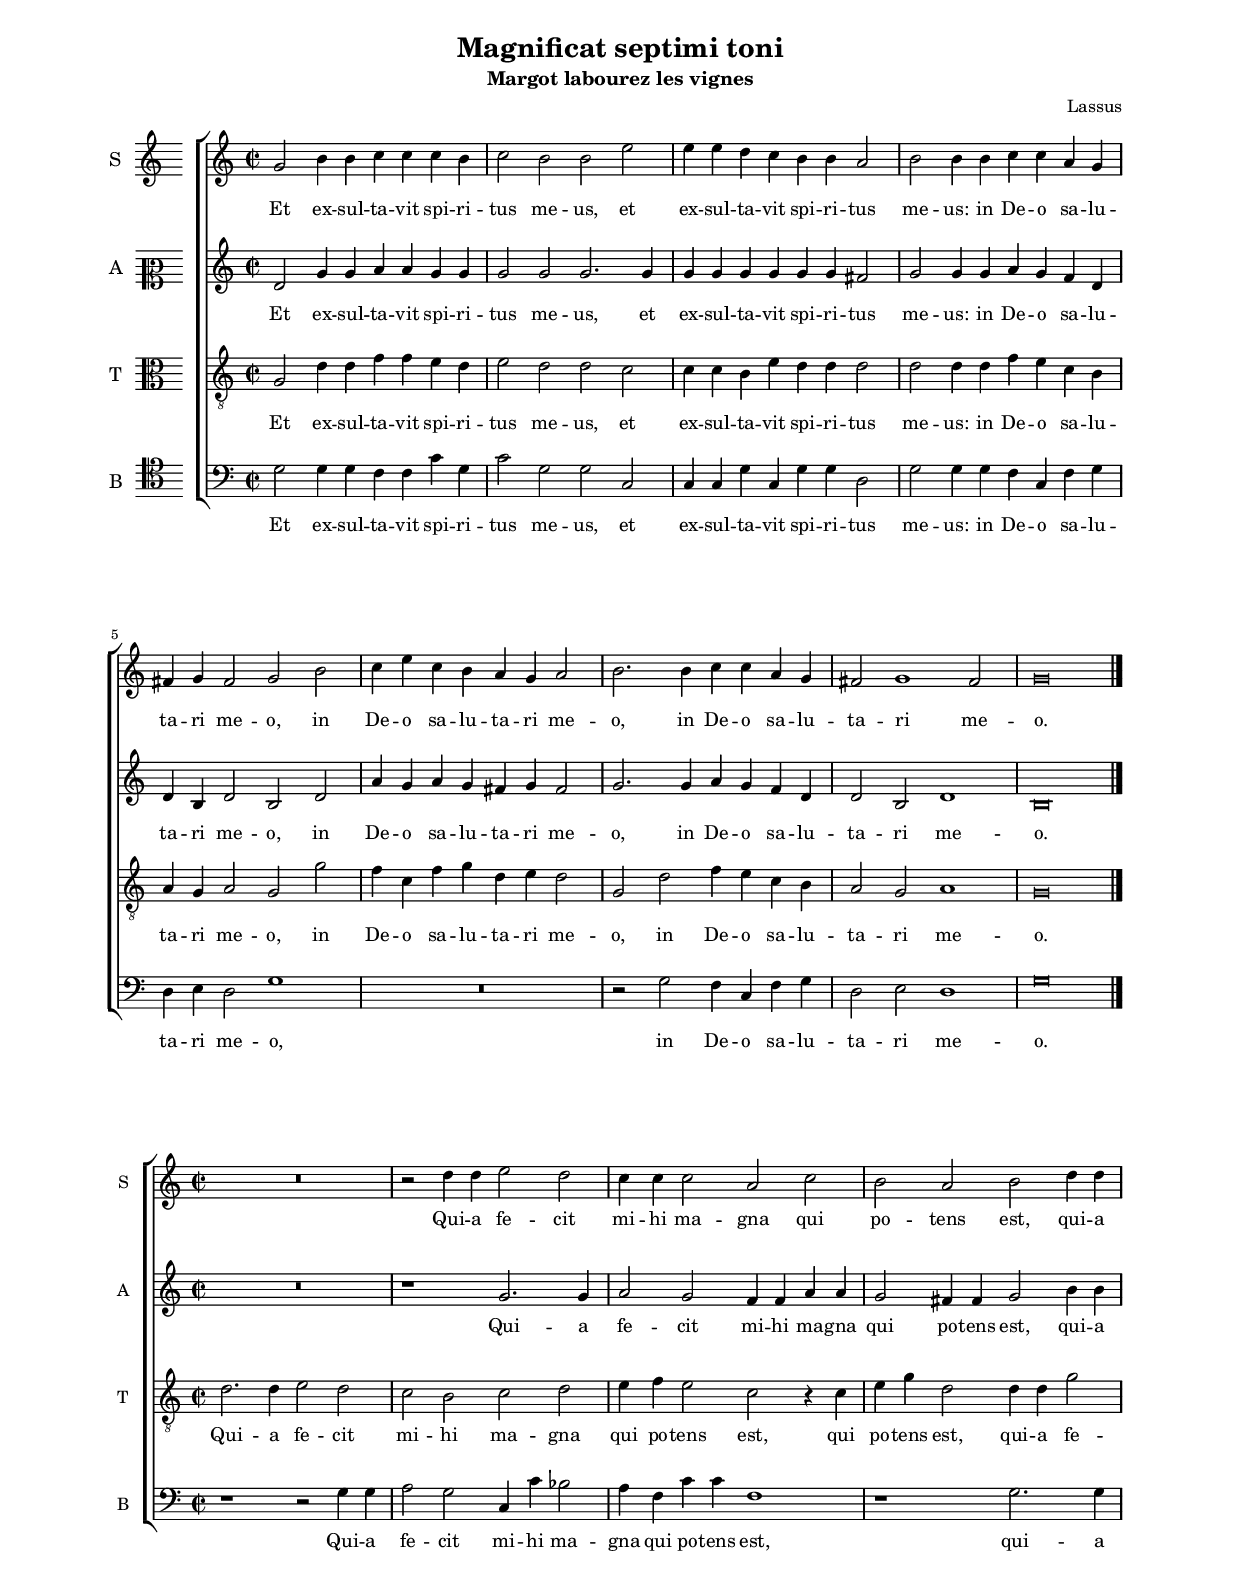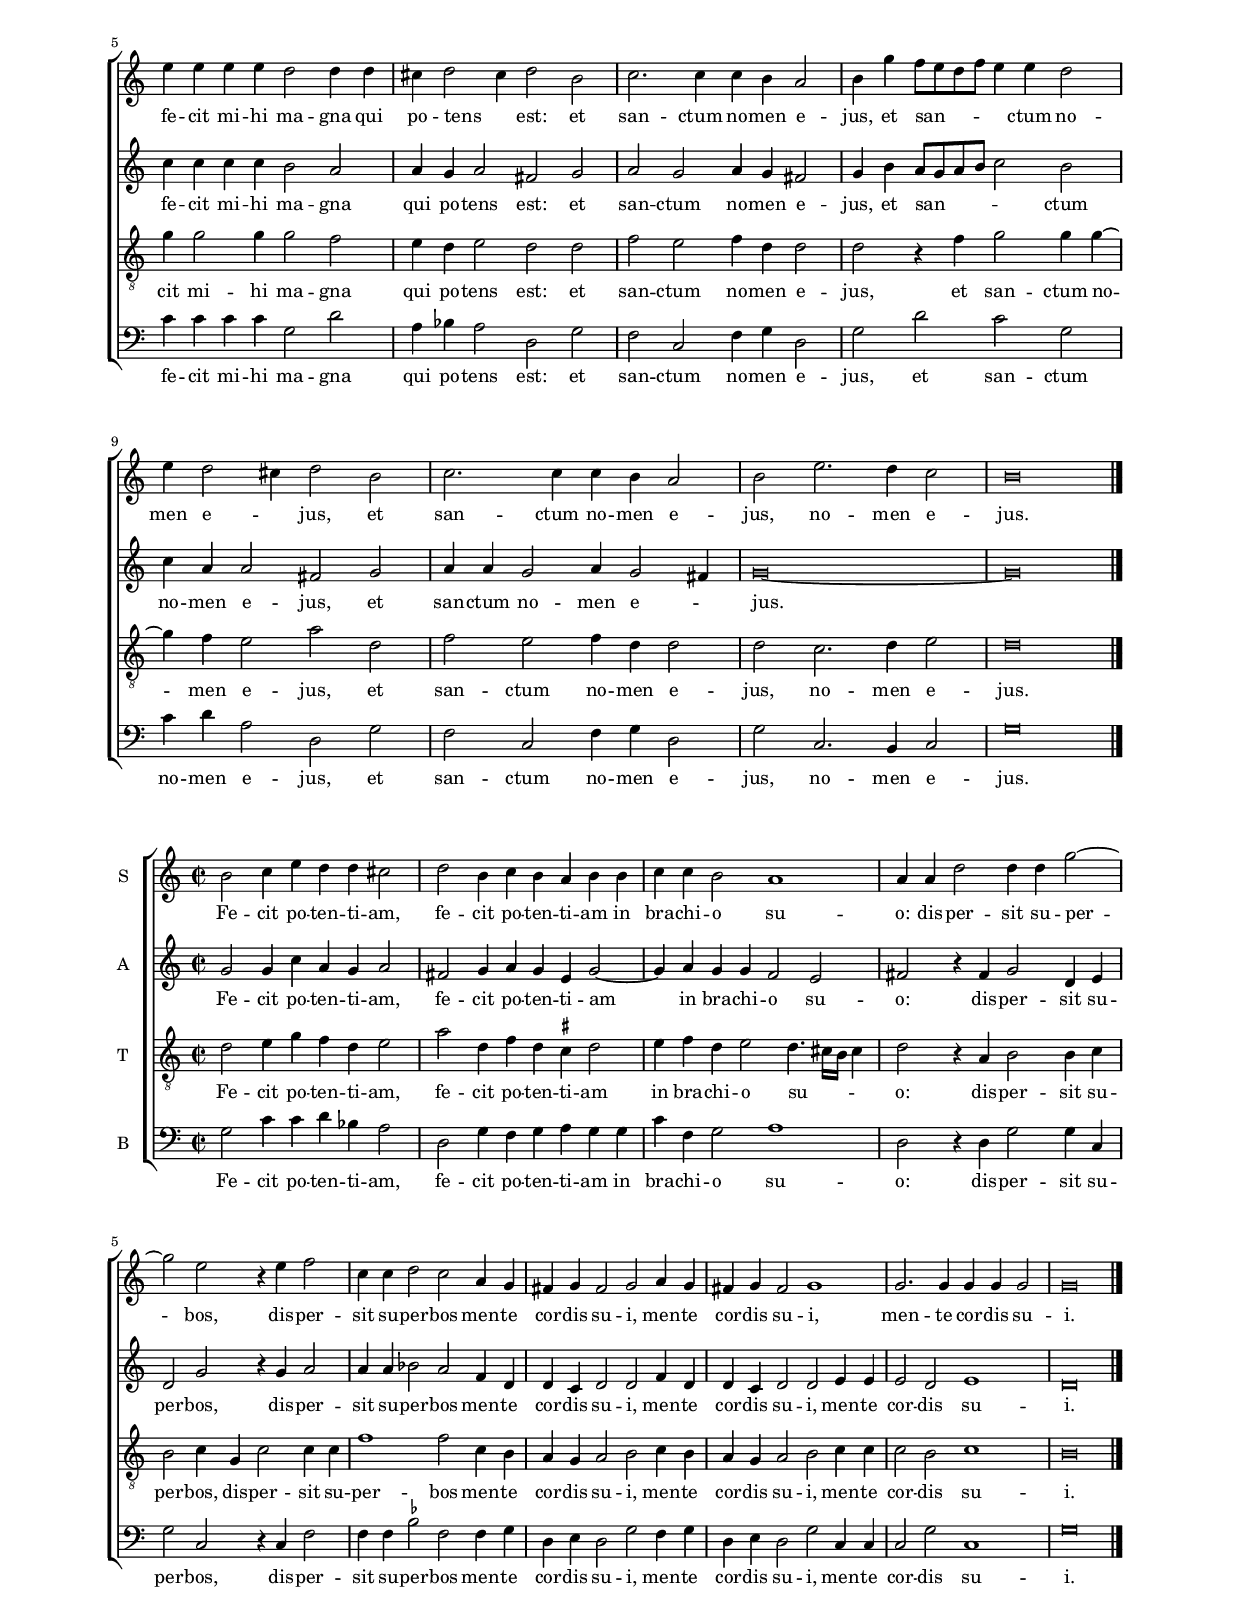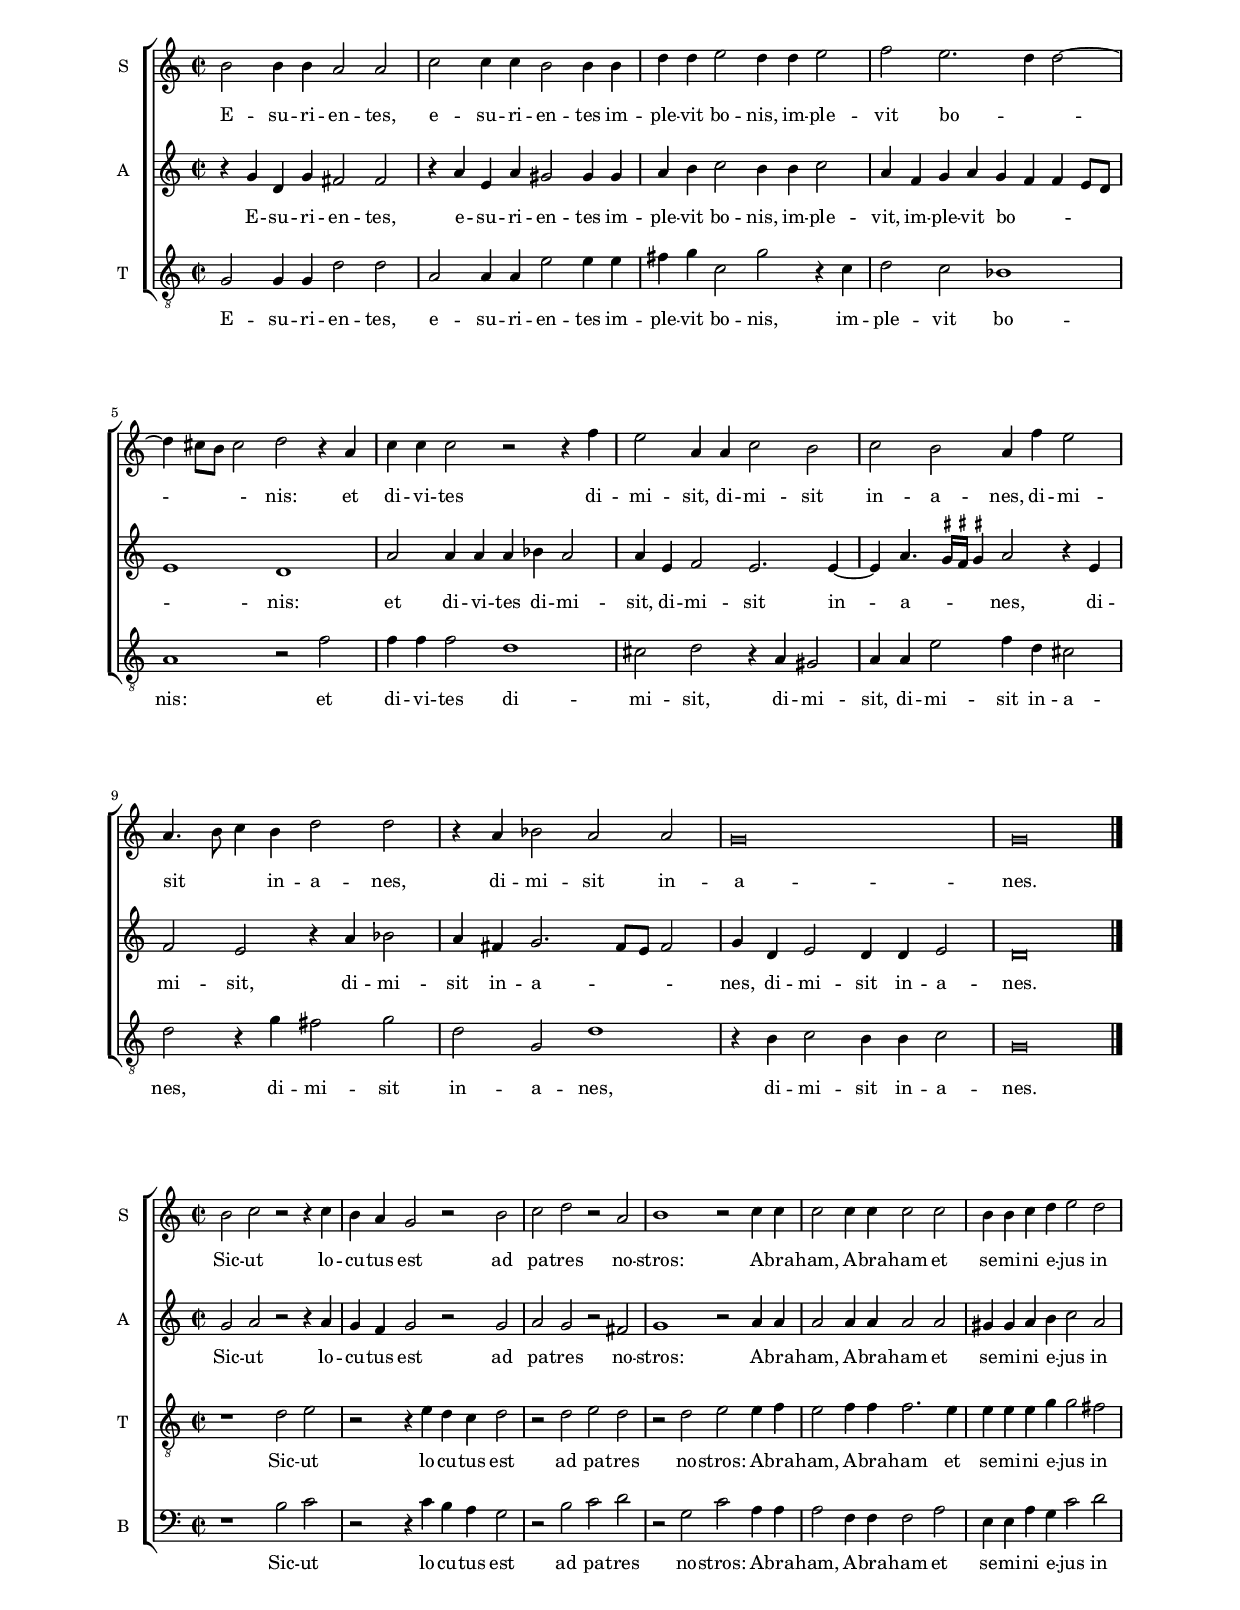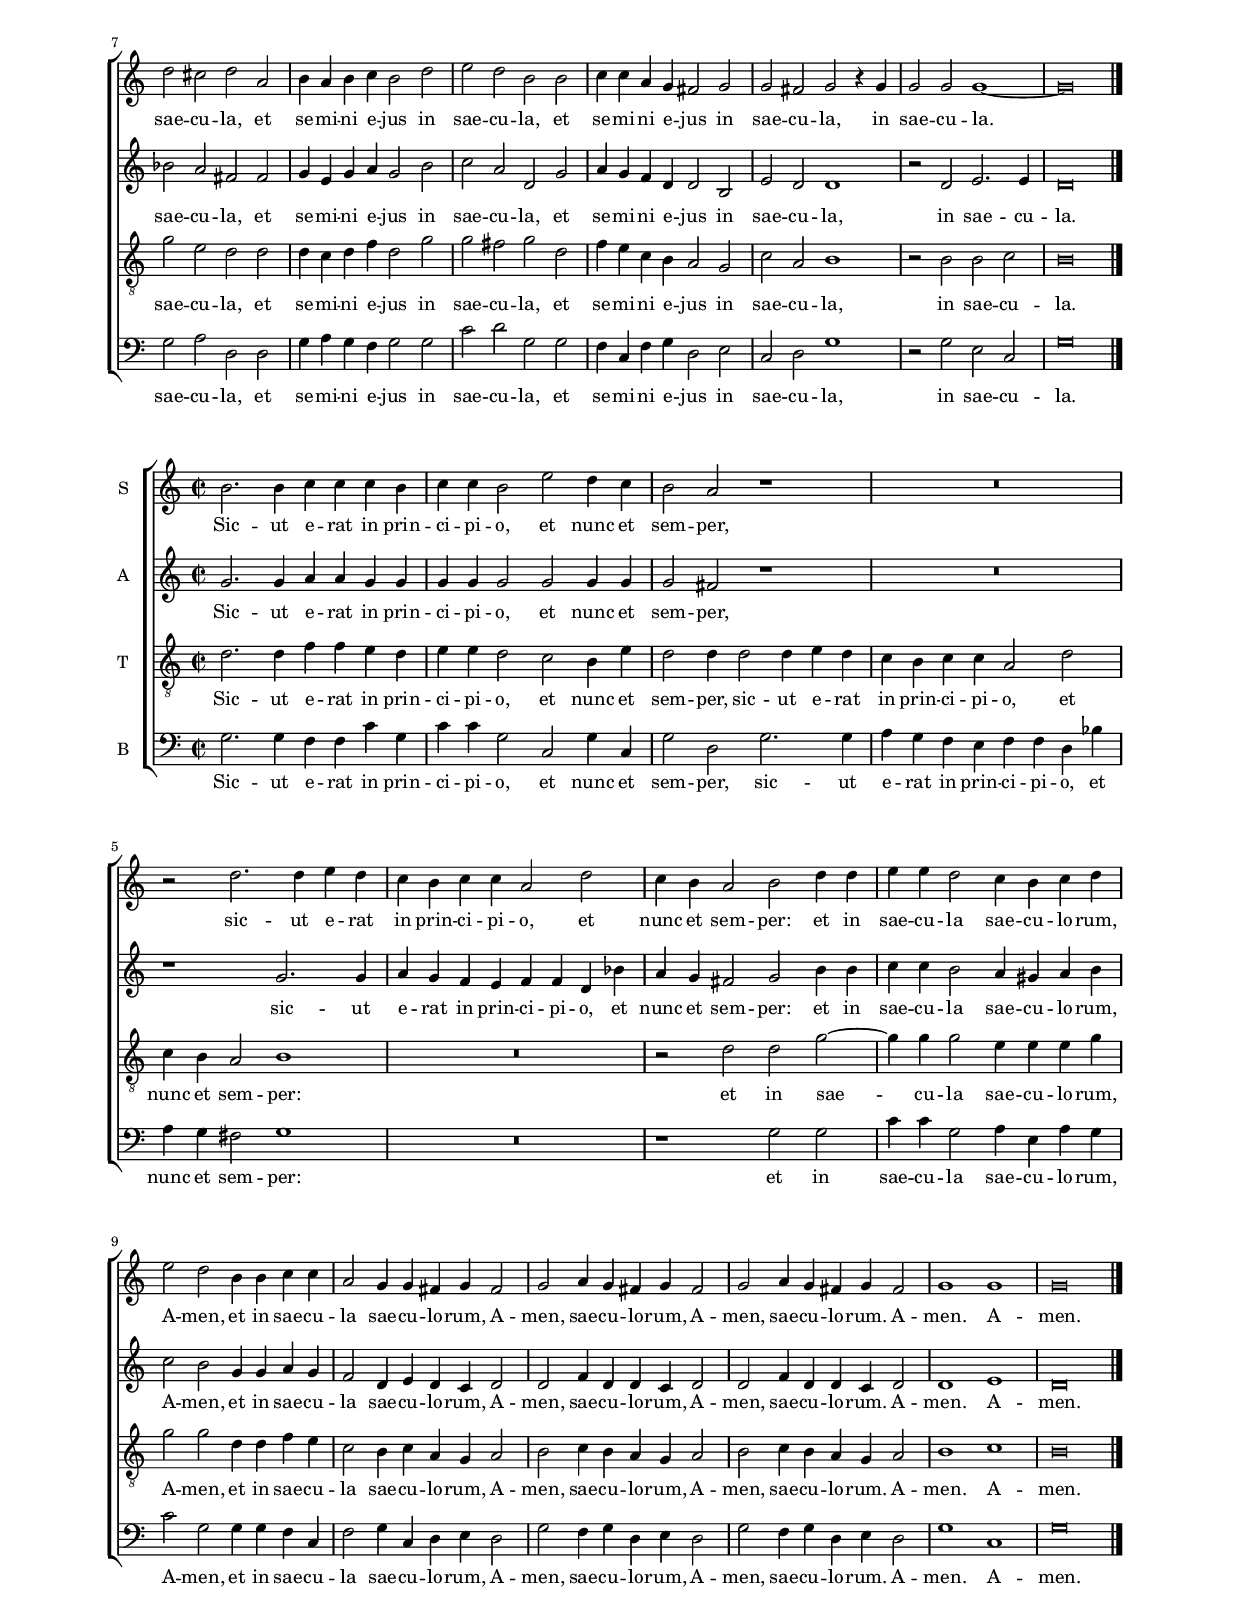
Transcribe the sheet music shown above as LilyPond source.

\version "2.18.2"
\include "deutsch.ly"
#(set-global-staff-size 15)
#(ly:set-option 'point-and-click #f)


\header
{
  title="Magnificat septimi toni"
  subtitle="Margot labourez les vignes"
  composer="Lassus"
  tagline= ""
}
	
	ficta = { \once \set suggestAccidentals = ##t }
	
	forget = #(define-music-function (parser location music) (ly:music?) #{
		\accidentalStyle forget
		$music
		\accidentalStyle default
		#})
	
	m = \melisma
	me = \melismaEnd


\paper
	{
	top-margin = 1.4 \cm
	bottom-margin = 1.8 \cm
	left-margin = 2 \cm
	line-width = 17 \cm
	ragged-bottom = ##f
	ragged-last-bottom = ##f
	print-page-number = ##f
	score-system-spacing = #'((basic-distance . 18) (minimum-distance . 13) (padding . 6) (strechability . 250))
	system-system-spacing = #'((basic-distance . 18) (minimum-distance . 13) (padding . 6) (strechability . 250))
%	scoreTitleMarkup = \markup { \fill-line  { \null \fontsize #2 \bold \fromproperty #'header:piece \fromproperty #'header:opus } }
%	systems-per-page = 3
%	min-systems-per-page = 3
%	oddHeaderMarkup = \markup { \fill-line { \null \null \column \right-align { \fontsize #1 \fromproperty #'page:page-number-string \null } } }
%	evenHeaderMarkup = \markup { \column \right-align { \fontsize #1 \fromproperty #'page:page-number-string \null } }
	}

global = {
	\key c \major
	\time 2/2 \set Score.measureLength = #(ly:make-moment 2/1)
	}
	

incipitcantus = \markup { \score {
	{
	\set Staff.instrumentName = \markup { \fontsize #1 "S" }
	\key c \major
	\clef violin
	s4 \bar ""
	}
	\layout  {
	raggedright = ##t
	indent = 0.6 \cm
	line-width = 1.4 \cm
	\context { \Staff \remove Time_signature_engraver }
	\override Staff.Clef.Y-extent = #'(0 . 0)
	}} \hspace #1 }
      
      
incipitaltus = \markup { \score {
	{
	\set Staff.instrumentName = \markup { \fontsize #1 "A" }
	\key c \major
	\clef mezzosoprano
	s4 \bar ""
	}
	\layout  {
	raggedright = ##t
	indent = 0.6 \cm
	line-width = 1.4 \cm
	\context { \Staff \remove Time_signature_engraver }
	\override Staff.Clef.Y-extent = #'(0 . 0)
	}} \hspace #1 }


incipittenor = \markup { \score {
	{
	\set Staff.instrumentName = \markup { \fontsize #1 "T" }
	\key c \major
	\clef alto
	s4 \bar ""
	}
	\layout  {
	raggedright = ##t
	indent = 0.6 \cm
	line-width = 1.4 \cm
	\context { \Staff \remove Time_signature_engraver }
	\override Staff.Clef.Y-extent = #'(0 . 0)
	}} \hspace #1 }
     
      
incipitbassus = \markup { \score {
	{
	\set Staff.instrumentName = \markup { \fontsize #1 "B" }
	\key c \major
	\clef tenor
	s4 \bar ""
	}
	\layout  {
	raggedright = ##t
	indent = 0.6 \cm
	line-width = 1.4 \cm
	\context { \Staff \remove Time_signature_engraver }
	\override Staff.Clef.Y-extent = #'(0 . 0)
	}} \hspace #1 }


cantus =  \relative c''
	{
	g2 h4 h c c c h
	c2 h h e
	e4 e d c h h a2
	h2 h4 h c c a g
%5
	fis4 g fis2 g h |
	c4 e c h a g a2
	h2. h4 c c a g
	fis2 g1 fis2
	g\breve \bar "|."
	}


altus =  \relative c'
       {
	d2 g4 g a a g g
	g2 g g2. g4
	g4 g g g g g fis2
	g2 g4 g a g f d
%5
	d4 h d2 h d |
	a'4 g a g fis g fis2
	g2. g4 a g f d
	d2 h d1
	h\breve |
	}


tenor =  \relative c'
	{
	g2 d'4 d f f e d
	e2 d d c
	c4 c h e d d d2
	d2 d4 d f e c h
%5
	a4 g a2 g g' |
	f4 c f g d e d2
	g,2 d' f4 e c h
	a2 g a1
	g\breve |
	}


bassus  =  \relative c
	{
	g'2 g4 g f f c' g
	c2 g g c,
	c4 c g' c, g' g d2
	g2 g4 g f c f g
%5
	d4 e d2 g1 |
	R\breve
	r2 g2 f4 c f g
	d2 e d1
	g\breve |
	}


lyricscantus = \lyricmode {
	Et ex -- sul -- ta -- vit spi -- ri -- tus me -- us,
	et ex -- sul -- ta -- vit spi -- ri -- tus me -- us:
	in De -- o sa -- lu -- ta -- ri me -- o,
	in De -- o sa -- lu -- ta -- ri me -- o,
	in De -- o sa -- lu -- ta -- ri me -- o.
	}


lyricsaltus = \lyricmode {
	Et ex -- sul -- ta -- vit spi -- ri -- tus me -- us,
	et ex -- sul -- ta -- vit spi -- ri -- tus me -- us:
	in De -- o sa -- lu -- ta -- ri me -- o,
	in De -- o sa -- lu -- ta -- ri me -- o,
	in De -- o sa -- lu -- ta -- ri me -- o.
	}


lyricstenor = \lyricmode {
	Et ex -- sul -- ta -- vit spi -- ri -- tus me -- us,
	et ex -- sul -- ta -- vit spi -- ri -- tus me -- us:
	in De -- o sa -- lu -- ta -- ri me -- o,
	in De -- o sa -- lu -- ta -- ri me -- o,
	in De -- o sa -- lu -- ta -- ri me -- o.
	}


lyricsbassus = \lyricmode {
	Et ex -- sul -- ta -- vit spi -- ri -- tus me -- us,
	et ex -- sul -- ta -- vit spi -- ri -- tus me -- us:
	in De -- o sa -- lu -- ta -- ri me -- o,
	in De -- o sa -- lu -- ta -- ri me -- o.
	}


\score
{  
	% \transpose {
	\new ChoirStaff \with { \override StaffGrouper.staff-staff-spacing.basic-distance = #12 }
	<<

	\new Staff << \global
	\new Voice="v1" {
		\set Staff.instrumentName=\incipitcantus
		\set Staff.midiInstrument = "reed organ"
		\clef violin
		\cantus }
	\new Lyrics \lyricsto "v1" {\lyricscantus }
	>>


	\new Staff << \global
	\new Voice="v2" {
		\set Staff.instrumentName=\incipitaltus
		\set Staff.midiInstrument = "reed organ"
		\clef violin 
		\altus}
	\new Lyrics \lyricsto "v2" {\lyricsaltus }
	>>


	\new Staff << \global
	\new Voice="v3" {
		\set Staff.instrumentName=\incipittenor
		\set Staff.midiInstrument = "reed organ"
		\clef "G_8"
		\tenor }
	\new Lyrics \lyricsto "v3" {\lyricstenor }
	>>


	\new Staff << \global
	\new Voice="v4" {
		\set Staff.instrumentName=\incipitbassus
		\set Staff.midiInstrument = "reed organ"
		\clef bass
		\bassus }
	\new Lyrics \lyricsto "v4" {\lyricsbassus}
	>>

	>>
	% } % transpose

	\layout
	{
	indent = 1.5 \cm
	\context { \Lyrics \override VerticalAxisGroup.nonstaff-relatedstaff-spacing.padding = #2 }
%	\context { \Staff \override TimeSignature.break-visibility = #end-of-line-invisible }
%	\context { \Staff \override InstrumentName.X-offset = #'-25 }
	\context { \Score \override BarNumber.padding = #2 }
	\context { \Voice \override NoteHead.style = #'baroque }
	}


\midi
	{
    	\tempo 2 = 90
	}

}

%%%%%%%%%%%%%%%%%%%%   2. QUIA FECIT MIHI MAGNA


global = {
	\key c \major
	\time 2/2 \set Score.measureLength = #(ly:make-moment 2/1)
	}


cantus =  \relative c''
	{
	R\breve
	r2 d4 d e2 d
	c4 c c2 a c
	h2 a h d4 d
%5
	e4 e e e d2 d4 d |
	cis4 d2 cis4 d2 h
	c2. c4 c h a2
	h4 g' f8 e d f e4 e d2
	e4 d2 cis4 d2 h
%10
	c2. c4 c h a2 |
	h2 e2. d4 c2
	h\breve \bar "|." |
	}


altus =  \relative c'
        {
	R\breve
	r1 g'2. g4
	a2 g f4 f a a
	g2 fis4 fis g2 h4 h
%5
	c4 c c c h2 a |
	a4 g a2 fis g
	a2 g a4 g fis2
	g4 h a8 g a h c2 h
	c4 a a2 fis g
%10
	a4 a g2 a4 g2 fis4 |
	g\breve~
	g\breve |
	}


tenor =  \relative c'
	{
	d2. d4 e2 d
	c2 h c d
	e4 f e2 c r4 c
	e4 g d2 d4 d g2
%5
	g4 g2 g4 g2 f |
	e4 d e2 d2 d
	f2 e f4 d d2
	d2 r4 f g2 g4 g~
	g4 f4 e2 a2 d,
%10
	f2 e f4 d d2
	d2 c2. d4 e2
	d\breve |
	}


bassus  =  \relative c
	{
	r1 r2 g'4 g
	a2 g c,4 c' b2
	a4 f c' c f,1
	r1 g2. g4
%5
	c4 c c c g2 d' |
	a4 b a2 d, g
	f2 c f4 g d2
	g2 d' c g
	c4 d a2 d, g
%10
	f2 c f4 g d2 |
	g2 c,2. h4 c2
	g'\breve |
	}


lyricscantus = \lyricmode {
	Qui -- a fe -- cit mi -- hi ma -- gna qui po -- tens est,
	qui -- a fe -- cit mi -- hi ma -- gna qui po -- tens _ est:
	et san -- ctum no -- men e -- jus,
	et san -- _ _ _ _ ctum no -- men e -- _ jus,
	et san -- ctum no -- men e -- jus,
	no -- men e -- jus.
	}


lyricsaltus = \lyricmode {
	Qui -- a fe -- cit mi -- hi ma -- gna qui po -- tens est,
	qui -- a fe -- cit mi -- hi ma -- gna qui po -- tens est:
	et san -- ctum no -- men e -- jus,
	et san -- _ _ _ _ ctum no -- men e -- jus,
	et san -- ctum no -- men e -- _ jus.
	}


lyricstenor = \lyricmode {
	Qui -- a fe -- cit mi -- hi ma -- gna qui po -- tens est,
	qui po -- tens est,
	qui -- a fe -- cit mi -- hi ma -- gna qui po -- tens est:
	et san -- ctum no -- men e -- jus,
	et san -- ctum no -- men e -- jus,
	et san -- ctum no -- men e -- jus,
	no -- men e -- jus.
	}


lyricsbassus = \lyricmode {
	Qui -- a fe -- cit mi -- hi ma -- gna qui po -- tens est,
	qui -- a fe -- cit mi -- hi ma -- gna qui po -- tens est:
	et san -- ctum no -- men e -- jus,
	et san -- ctum no -- men e -- jus,
	et san -- ctum no -- men e -- jus,
	no -- men e -- jus.
	}


\score
{  
	% \transpose {
	\new ChoirStaff \with { \override StaffGrouper.staff-staff-spacing.basic-distance = #12 }
	<<

	\new Staff <<\global
	\new Voice="v1" {
	  \set Staff.instrumentName="S"
		\set Staff.midiInstrument = "reed organ"
		\clef violin
		\cantus }
	\new Lyrics \lyricsto "v1" {\lyricscantus }
	>>


	\new Staff << \global
	\new Voice="v2" {
	  \set Staff.instrumentName="A"
		\set Staff.midiInstrument = "reed organ"
		\clef violin 
		\altus}
	\new Lyrics \lyricsto "v2" {\lyricsaltus }
	>>


	\new Staff <<\global
	\new Voice="v3" {
	  \set Staff.instrumentName="T"
		\set Staff.midiInstrument = "reed organ"
		\clef "G_8"
		\tenor }
	\new Lyrics \lyricsto "v3" {\lyricstenor }
	>>


	\new Staff <<\global
	\new Voice="v4" {
	  \set Staff.instrumentName="B"
		\set Staff.midiInstrument = "reed organ"
		\clef bass
		\bassus }
	\new Lyrics \lyricsto "v4" {\lyricsbassus}
	>>
	
	>>
	% } % transpose

	\layout
	{
	indent = 0.6 \cm
%	\context { \Lyrics \override VerticalAxisGroup.nonstaff-relatedstaff-spacing.padding = #1.3 }
%	\context { \Staff \override TimeSignature.break-visibility = #end-of-line-invisible }
%	\context { \Staff \override InstrumentName.X-offset = #'-25 }
	\context { \Score \override BarNumber.padding = #2 }
	\context { \Voice \override NoteHead.style = #'baroque }
	}

\midi
	{
    	\tempo 2 = 90
	}
	
}


%%%%%%%%%%%%%%%%%%%%   3. FECIT POTENTIAM


global = {
	\key c \major
	\time 2/2 \set Score.measureLength = #(ly:make-moment 2/1)
	}


cantus =  \relative c''
	{
	h2 c4 e d d cis2
	d2 h4 c h a h h
	c4 c h2 a1
	a4 a d2 d4 d g2~
%5
	g2 e r4 e f2 |
	c4 c d2 c a4 g
	fis4 g fis2 g a4 g
	fis4 g fis2 g1
	g2. g4 g g g2
%10
	g\breve \bar "|." |
	}


altus =  \relative c'
        {
	g'2 g4 c a g a2
	fis2 g4 a g e g2~
	g4 a g g f2 e
	fis2 r4 fis g2 d4 e
%5
	d2 g r4 g a2 |
	a4 a b2 a f4 d
	d4 c d2 d f4 d
	d4 c d2 d e4 e
	e2 d e1
%10
	d\breve |
	}


tenor =  \relative c'
	{
	d2 e4 g f d e2
	a2 d,4 f d \ficta cis d2
	e4 f d e2 d4. cis16 h cis4
	d2 r4 a h2 h4 c
%5
	h2 c4 g c2 c4 c |
	f1 f2 c4 h
	a4 g a2 h c4 h
	a4 g a2 h c4 c
	c2 h c1
%10
	h\breve |
	}


bassus  =  \relative c
	{
	g'2 c4 c d b a2
	d,2 g4 f g a g g
	c4 f, g2 a1
	d,2 r4 d g2 g4 c,
%5
	g'2 c, r4 c f2 |
	f4 f \ficta b2 f f4 g
	d4 e d2 g f4 g
	d4 e d2 g c,4 c
	c2 g' c,1
%10
	g'\breve |
	}


lyricscantus = \lyricmode {
	Fe -- cit po -- ten -- ti -- am,
	fe -- cit po -- ten -- ti -- am in bra -- chi -- o su -- o:
	dis -- per -- sit su -- per -- bos,
	dis -- per -- sit su -- per -- bos men -- te cor -- dis su -- i,
	men -- te cor -- dis su -- i,
	men -- te cor -- dis su -- i.
	}


lyricsaltus = \lyricmode {
	Fe -- cit po -- ten -- ti -- am,
	fe -- cit po -- ten -- ti -- am in bra -- chi -- o su -- o:
	dis -- per -- sit su -- per -- bos,
	dis -- per -- sit su -- per -- bos men -- te cor -- dis su -- i,
	men -- te cor -- dis su -- i,
	men -- te cor -- dis su -- i.
	}


lyricstenor = \lyricmode {
	Fe -- cit po -- ten -- ti -- am,
	fe -- cit po -- ten -- ti -- am in bra -- chi -- o su -- _ _ _ o:
	dis -- per -- sit su -- per -- bos,
	dis -- per -- sit su -- per -- bos men -- te cor -- dis su -- i,
	men -- te cor -- dis su -- i,
	men -- te cor -- dis su -- i.
	}


lyricsbassus = \lyricmode {
	Fe -- cit po -- ten -- ti -- am,
	fe -- cit po -- ten -- ti -- am in bra -- chi -- o su -- o:
	dis -- per -- sit su -- per -- bos,
	dis -- per -- sit su -- per -- bos men -- te cor -- dis su -- i,
	men -- te cor -- dis su -- i,
	men -- te cor -- dis su -- i.
	}


\score
{  
	% \transpose {
	\new ChoirStaff \with { \override StaffGrouper.staff-staff-spacing.basic-distance = #12 }
	<<

	\new Staff <<\global
	\new Voice="v1" {
	  \set Staff.instrumentName="S"
		\set Staff.midiInstrument = "reed organ"
		\clef violin
		\cantus }
	\new Lyrics \lyricsto "v1" {\lyricscantus }
	>>


	\new Staff << \global
	\new Voice="v2" {
	  \set Staff.instrumentName="A"
		\set Staff.midiInstrument = "reed organ"
		\clef violin 
		\altus}
	\new Lyrics \lyricsto "v2" {\lyricsaltus }
	>>


	\new Staff <<\global
	\new Voice="v3" {
	  \set Staff.instrumentName="T"
		\set Staff.midiInstrument = "reed organ"
		\clef "G_8"
		\tenor }
	\new Lyrics \lyricsto "v3" {\lyricstenor }
	>>


	\new Staff <<\global
	\new Voice="v4" {
	  \set Staff.instrumentName="B"
		\set Staff.midiInstrument = "reed organ"
		\clef bass
		\bassus }
	\new Lyrics \lyricsto "v4" {\lyricsbassus}
	>>
	
	>>
	% } % transpose

	\layout
	{
	indent = 0.6 \cm
%	\context { \Lyrics \override VerticalAxisGroup.nonstaff-relatedstaff-spacing.padding = #1.4 }
%	\context { \Staff \override TimeSignature.break-visibility = #end-of-line-invisible }
%	\context { \Staff \override InstrumentName.X-offset = #'-25 }
	\context { \Score \override BarNumber.padding = #2 }
	\context { \Voice \override NoteHead.style = #'baroque }
	}


\midi
	{
    	\tempo 2 = 90
	}
	
}


%%%%%%%%%%%%%%%%%%%%   4.  ESURIENTES


global = {
	\key c \major
	\time 2/2 \set Score.measureLength = #(ly:make-moment 2/1)
	}


cantus =  \relative c''
	{
	h2 h4 h a2 a
	c2 c4 c h2 h4 h
	d4 d e2 d4 d e2
	f2 e2. d4 d2~
%5
	d4 cis8 h cis2 d2 r4 a |
	c4 c c2 r r4 f
	e2 a,4 a c2 h
	c2 h a4 f' e2
	a,4. h8 c4 h d2 d
%10
	r4 a b2 a a |
	g\breve
	g\breve \bar "|." |
	}


altus =  \relative c'
        {
	r4 g' d g fis2 fis
	r4 a e a gis2 gis4 gis
	a4 h c2 h4 h c2
	a4 f g a g f f e8 d
%5
	e1 d |
	a'2 a4 a a b a2
	a4 e f2 e2. e4~
	e4 a4. \ficta gis16 \ficta fis \ficta gis!4 a2 r4 e
	f2 e r4 a b2
%10
	a4 fis g2. fis8 e fis2 |
	g4 d e2 d4 d e2
	d\breve |
	}


tenor =  \relative c'
	{
	g2 g4 g d'2 d
	a2 a4 a e'2 e4 e
	fis4 g c,2 g' r4 c,
	d2 c b1
%5
	a1 r2 f' |
	f4 f f2 d1
	cis2 d r4 a gis2
	a4 a e'2 f4 d cis2
	d2 r4 g fis2 g
%10
	d2 g, d'1 |
	r4 h c2 h4 h c2
	g\breve |
	}


lyricscantus = \lyricmode {
	E -- su -- ri -- en -- tes,
	e -- su -- ri -- en -- tes im -- ple -- vit bo -- nis,
	im -- ple -- vit bo -- _ _ _ _ _ nis:
	et di -- vi -- tes di -- mi -- sit,
	di -- mi -- sit in -- a -- nes,
	di -- mi -- sit _ _ in -- a -- nes,
	di -- mi -- sit in -- a -- nes.
	}


lyricsaltus = \lyricmode {
	E -- su -- ri -- en -- tes,
	e -- su -- ri -- en -- tes im -- ple -- vit bo -- nis,
	im -- ple -- vit,
	im -- ple -- vit bo -- _ _ _ _ _ nis:
	et di -- vi -- tes di -- mi -- sit,
	di -- mi -- sit in -- a -- _ _ _ nes,
	di -- mi -- sit,
	di -- mi -- sit in -- a -- _ _ _ nes,
	di -- mi -- sit in -- a -- nes.
	}


lyricstenor = \lyricmode {
	E -- su -- ri -- en -- tes,
	e -- su -- ri -- en -- tes im -- ple -- vit bo -- nis,
	im -- ple -- vit bo -- nis:
	et di -- vi -- tes di -- mi -- sit,
	di -- mi -- sit,
	di -- mi -- sit in -- a -- nes,
	di -- mi -- sit in -- a -- nes,
	di -- mi -- sit in -- a -- nes.
	}


\score
{  
	% \transpose {
	\new ChoirStaff \with { \override StaffGrouper.staff-staff-spacing.basic-distance = #12 }
	<<

	\new Staff <<\global
	\new Voice="v1" {
	  \set Staff.instrumentName="S"
		\set Staff.midiInstrument = "reed organ"
		\clef violin
		\cantus }
	\new Lyrics \lyricsto "v1" {\lyricscantus }
	>>


	\new Staff << \global
	\new Voice="v2" {
	  \set Staff.instrumentName="A"
		\set Staff.midiInstrument = "reed organ"
		\clef violin 
		\altus}
	\new Lyrics \lyricsto "v2" {\lyricsaltus }
	>>


	\new Staff <<\global
	\new Voice="v3" {
	  \set Staff.instrumentName="T"
		\set Staff.midiInstrument = "reed organ"
		\clef "G_8"
		\tenor }
	\new Lyrics \lyricsto "v3" {\lyricstenor }
	>>

	>>
	% } % transpose

	\layout
	{
	indent = 0.6 \cm
	\context { \Staff \override TimeSignature.break-visibility = #end-of-line-invisible }
	\context { \Lyrics \override VerticalAxisGroup.nonstaff-relatedstaff-spacing.padding = #2 }
%	\context { \Staff \override InstrumentName.X-offset = #'-25 }
	\context { \Score \override BarNumber.padding = #2 }
	\context { \Voice \override NoteHead.style = #'baroque }
	}


\midi
	{
    	\tempo 2 = 90
	}

}


%%%%%%%%%%%%%%%%%%%%   5. SICUT LOCUTUS EST AD PATRES NOSTROS


global = {
	\key c \major
	\time 2/2 \set Score.measureLength = #(ly:make-moment 2/1)
	}


cantus =  \relative c''
	{
	h2 c r r4 c
	h4 a g2 r h
	c2 d r a
	h1 r2 c4 c
%5
	c2 c4 c c2 c |
	h4 h c d e2 d
	d2 cis d a
	h4 a h c h2 d
	e2 d h h
%10
	c4 c a g fis2 g |
	g2 fis g r4 g
	g2 g g1~
	g\breve \bar "|." |
	}


altus =  \relative c'
        {
	g'2 a r r4 a
	g4 f g2 r g
	a2 g r fis
	g1 r2 a4 a
%5
	a2 a4 a a2 a |
	gis4 gis a h c2 a
	b2 a fis fis
	g4 e g a g2 h
	c2 a d, g
%10
	a4 g f d d2 h |
	e2 d d1
	r2 d e2. e4
	d\breve |
	}


tenor =  \relative c'
	{
	r1 d2 e
	r2 r4 e d c d2
	r2 d e d
	r2 d e e4 f
%5
	e2 f4 f f2. e4 |
	e4 e e g g2 fis
	g2 e d d
	d4 c d f d2 g
	g2 fis g d
%10
	f4 e c h a2 g |
	c2 a h1
	r2 h h c
	h\breve |
	}


bassus  =  \relative c
	{
	r1 h'2 c
	r2 r4 c h a g2
	r2 h c d
	r2 g, c a4 a
%5
	a2 f4 f f2 a |
	e4 e a g c2 d
	g,2 a d, d
	g4 a g f g2 g
	c2 d g, g
%10
	f4 c f g d2 e |
	c2 d g1
	r2 g e c
	g'\breve |
	}


lyricscantus = \lyricmode {
	Sic -- ut lo -- cu -- tus est ad pa -- tres no -- stros:
	A -- bra -- ham,
	A -- bra -- ham et se -- mi -- ni e -- jus in sae -- cu -- la,
	et se -- mi -- ni e -- jus in sae -- cu -- la,
	et se -- mi -- ni e -- jus in sae -- cu -- la,
	in sae -- cu -- la.
	}


lyricsaltus = \lyricmode {
	Sic -- ut lo -- cu -- tus est ad pa -- tres no -- stros:
	A -- bra -- ham,
	A -- bra -- ham et se -- mi -- ni e -- jus in sae -- cu -- la,
	et se -- mi -- ni e -- jus in sae -- cu -- la,
	et se -- mi -- ni e -- jus in sae -- cu -- la,
	in sae -- cu -- la.
	}


lyricstenor = \lyricmode {
	Sic -- ut lo -- cu -- tus est ad pa -- tres no -- stros:
	A -- bra -- ham,
	A -- bra -- ham et se -- mi -- ni e -- jus in sae -- cu -- la,
	et se -- mi -- ni e -- jus in sae -- cu -- la,
	et se -- mi -- ni e -- jus in sae -- cu -- la,
	in sae -- cu -- la.
	}


lyricsbassus = \lyricmode {
	Sic -- ut lo -- cu -- tus est ad pa -- tres no -- stros:
	A -- bra -- ham,
	A -- bra -- ham et se -- mi -- ni e -- jus in sae -- cu -- la,
	et se -- mi -- ni e -- jus in sae -- cu -- la,
	et se -- mi -- ni e -- jus in sae -- cu -- la,
	in sae -- cu -- la.
	}


\score
{  
	% \transpose {
	\new ChoirStaff \with { \override StaffGrouper.staff-staff-spacing.basic-distance = #12 }
	<<

	\new Staff <<\global
	\new Voice="v1" {
	  \set Staff.instrumentName="S"
		\set Staff.midiInstrument = "reed organ"
		\clef violin
		\cantus }
	\new Lyrics \lyricsto "v1" {\lyricscantus }
	>>


	\new Staff << \global
	\new Voice="v2" {
	  \set Staff.instrumentName="A"
		\set Staff.midiInstrument = "reed organ"
		\clef violin 
		\altus}
	\new Lyrics \lyricsto "v2" {\lyricsaltus }
	>>


	\new Staff <<\global
	\new Voice="v3" {
	  \set Staff.instrumentName="T"
		\set Staff.midiInstrument = "reed organ"
		\clef "G_8"
		\tenor }
	\new Lyrics \lyricsto "v3" {\lyricstenor }
	>>


	\new Staff <<\global
	\new Voice="v4" {
	  \set Staff.instrumentName="B"
		\set Staff.midiInstrument = "reed organ"
		\clef bass
		\bassus }
	\new Lyrics \lyricsto "v4" {\lyricsbassus}
	>>
	
	>>
	% } % transpose

	\layout
	{
	indent = 0.6 \cm
	\context { \Lyrics \override VerticalAxisGroup.nonstaff-relatedstaff-spacing.padding = #1.4 }
%	\context { \Staff \override TimeSignature.break-visibility = #end-of-line-invisible }
%	\context { \Staff \override InstrumentName.X-offset = #'-25 }
	\context { \Score \override BarNumber.padding = #2 }
	\context { \Voice \override NoteHead.style = #'baroque }
	}


\midi
	{
    	\tempo 2 = 90
	}

}


%%%%%%%%%%%%%%%%%%%%   6. SICUT ERAT IN PRINCIPIO


global = {
	\key c \major
	\time 2/2 \set Score.measureLength = #(ly:make-moment 2/1)
	}


cantus =  \relative c''
	{
	h2. h4 c c c h
	c4 c h2 e d4 c
	h2 a r1
	R\breve
%5
	r2 d2. d4 e4 d |
	c4 h c c a2 d
	c4 h a2 h d4 d
	e4 e d2 c4 h c d
	e2 d h4 h c c
%10
	a2 g4 g fis4 g fis2 |
	g2 a4 g fis4 g fis2
	g2 a4 g fis g fis2
	g1 g
	g\breve \bar "|." |
	}


altus =  \relative c'
        {
	g'2. g4 a a g g
	g4 g g2 g g4 g
	g2 fis r1
	R\breve
%5
	r1 g2. g4 |
	a4 g f e f f d b'
	a4 g fis2 g h4 h
	c4 c h2 a4 gis a h
	c2 h g4 g a g
%10
	f2 d4 e d c d2 |
	d2 f4 d d c d2
	d2 f4 d d c d2
	d1 e
	d\breve |
	}


tenor =  \relative c'
	{
	d2. d4 f f e d
	e4 e d2 c h4 e
	d2 d4 d2 d4 e d
	c4 h c c a2 d
%5
	c4 h a2 h1 |
	R\breve
	r2 d d g~
	g4 g g2 e4 e e g
	g2 g d4 d f e
%10
	c2 h4 c a g a2 |
	h2 c4 h a g a2
	h2 c4 h a g a2
	h1 c
	h\breve |
	}


bassus  =  \relative c
	{
	g'2. g4 f f c' g
	c4 c g2 c, g'4 c,
	g'2 d g2. g4
	a4 g f e f f d b'
%5
	a4 g fis2 g1 |
	R\breve
	r1 g2 g
	c4 c g2 a4 e a g
	c2 g g4 g f c
%10
	f2 g4 c, d e d2 |
	g2 f4 g d e d2
	g2 f4 g d e d2
	g1 c,
	g'\breve |
	}


lyricscantus = \lyricmode {
	Sic -- ut e -- rat in prin -- ci -- pi -- o, et nunc et sem -- per,
	sic -- ut e -- rat in prin -- ci -- pi -- o, et nunc et sem -- per:
	et in sae -- cu -- la sae -- cu -- lo -- rum, A -- men,
	et in sae -- cu -- la sae -- cu -- lo -- rum, A -- men,
	sae -- cu -- lo -- rum, A -- men,
	sae -- cu -- lo -- rum. A -- men.
	A -- men.
	}


lyricsaltus = \lyricmode {
	Sic -- ut e -- rat in prin -- ci -- pi -- o, et nunc et sem -- per,
	sic -- ut e -- rat in prin -- ci -- pi -- o, et nunc et sem -- per:
	et in sae -- cu -- la sae -- cu -- lo -- rum, A -- men,
	et in sae -- cu -- la sae -- cu -- lo -- rum, A -- men,
	sae -- cu -- lo -- rum, A -- men,
	sae -- cu -- lo -- rum. A -- men.
	A -- men.
	}


lyricstenor = \lyricmode {
	Sic -- ut e -- rat in prin -- ci -- pi -- o, et nunc et sem -- per,
	sic -- ut e -- rat in prin -- ci -- pi -- o, et nunc et sem -- per:
	et in sae -- cu -- la sae -- cu -- lo -- rum, A -- men,
	et in sae -- cu -- la sae -- cu -- lo -- rum, A -- men,
	sae -- cu -- lo -- rum, A -- men,
	sae -- cu -- lo -- rum. A -- men.
	A -- men.
	}


lyricsbassus = \lyricmode {
	Sic -- ut e -- rat in prin -- ci -- pi -- o, et nunc et sem -- per,
	sic -- ut e -- rat in prin -- ci -- pi -- o, et nunc et sem -- per:
	et in sae -- cu -- la sae -- cu -- lo -- rum, A -- men,
	et in sae -- cu -- la sae -- cu -- lo -- rum, A -- men,
	sae -- cu -- lo -- rum, A -- men,
	sae -- cu -- lo -- rum. A -- men.
	A -- men.
	}


\score
{  
	% \transpose {
	\new ChoirStaff \with { \override StaffGrouper.staff-staff-spacing.basic-distance = #12 }
	<<

	\new Staff <<\global
	\new Voice="v1" {
	  \set Staff.instrumentName="S"
		\set Staff.midiInstrument = "reed organ"
		\clef violin
		\cantus }
	\new Lyrics \lyricsto "v1" {\lyricscantus }
	>>


	\new Staff << \global
	\new Voice="v2" {
	  \set Staff.instrumentName="A"
		\set Staff.midiInstrument = "reed organ"
		\clef violin 
		\altus}
	\new Lyrics \lyricsto "v2" {\lyricsaltus }
	>>


	\new Staff <<\global
	\new Voice="v3" {
	  \set Staff.instrumentName="T"
		\set Staff.midiInstrument = "reed organ"
		\clef "G_8"
		\tenor }
	\new Lyrics \lyricsto "v3" {\lyricstenor }
	>>


	\new Staff <<\global
	\new Voice="v4" {
	  \set Staff.instrumentName="B"
		\set Staff.midiInstrument = "reed organ"
		\clef bass
		\bassus }
	\new Lyrics \lyricsto "v4" {\lyricsbassus}
	>>
	
	>>
	% } % transpose

	\layout
	{
	indent = 0.6 \cm
	\context { \Staff \override TimeSignature.break-visibility = #end-of-line-invisible }
%	\context { \Staff \override InstrumentName.X-offset = #'-25 }
	\context { \Score \override BarNumber.padding = #2 }
	\context { \Voice \override NoteHead.style = #'baroque }
	}

\midi
	{
    	\tempo 2 = 90
	}

}

% EOF